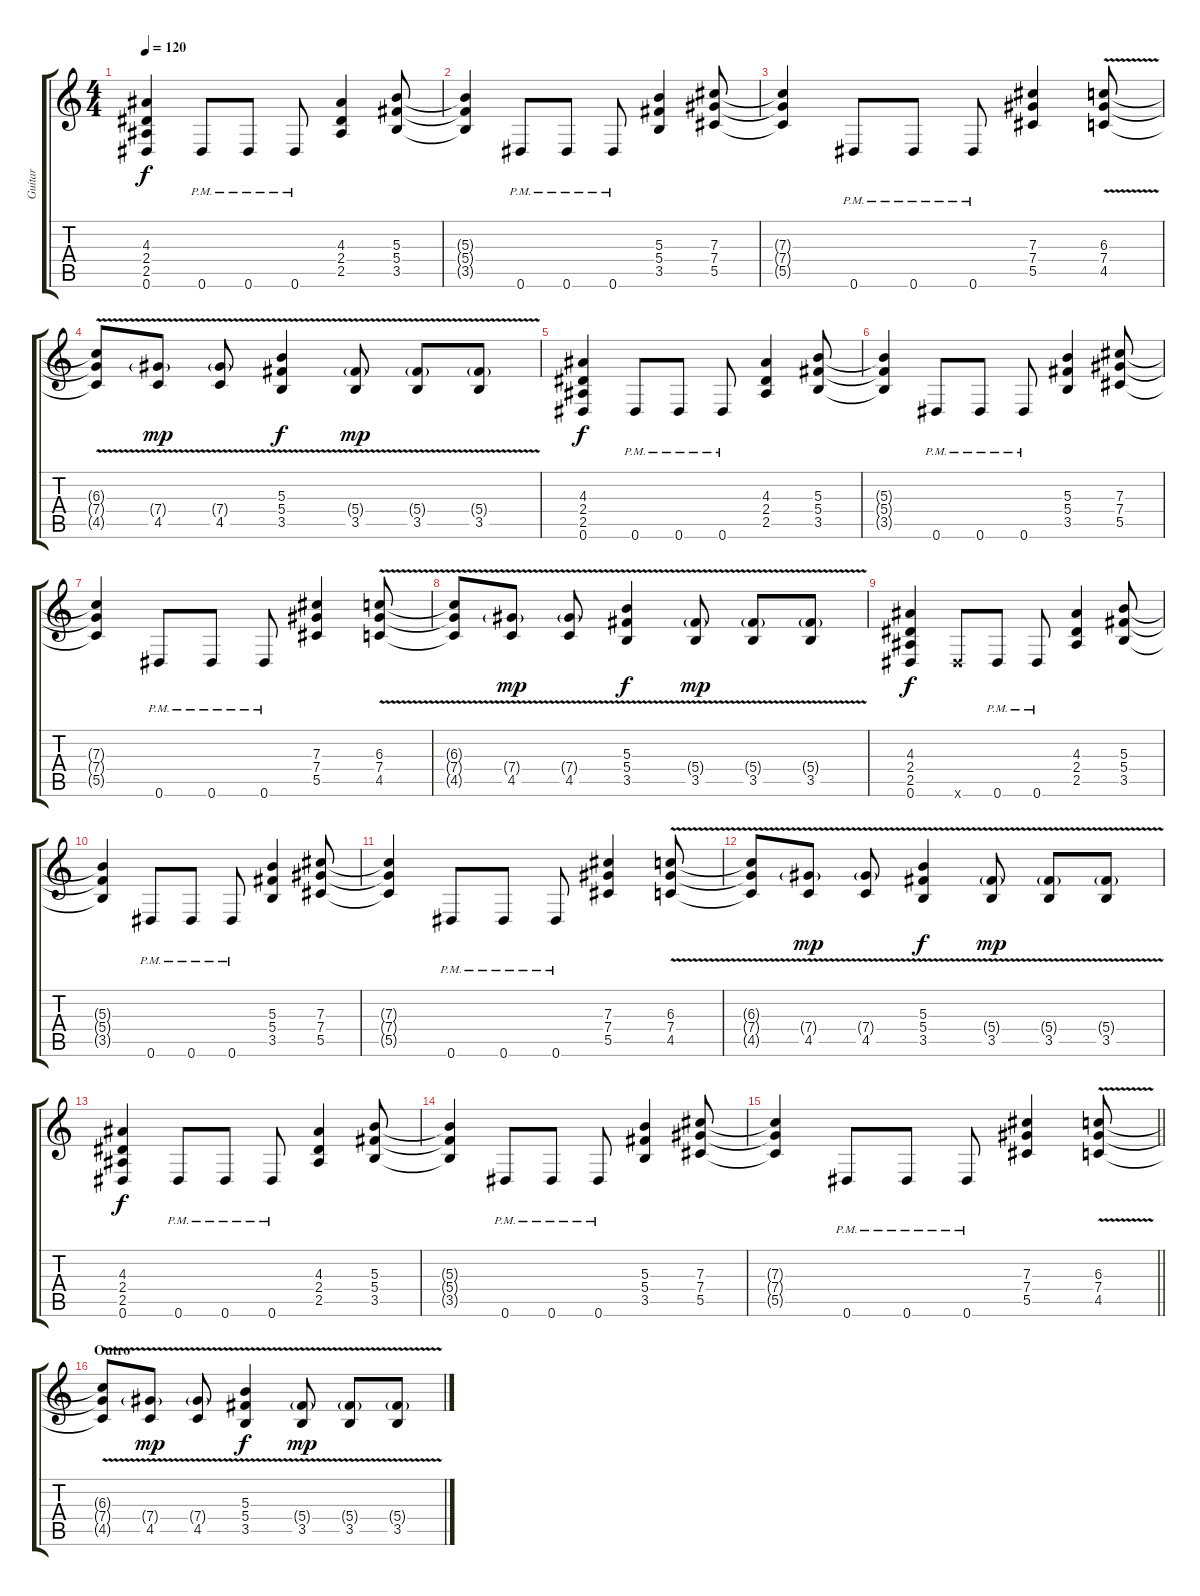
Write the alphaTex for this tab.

\track ("Guitar" "Guitar") {instrument overdrivenguitar}
\staff {score tabs}
\tuning (Eb4 Bb3 Gb3 Db3 Ab2 Eb2) {hide}
\ts (4 4)
\tempo 120
\clef g2
\ks c
(4.3 2.4 2.5 0.6).4{dy f volume 15} 0.6{pm}.8 0.6{pm}.8 0.6{pm}.8 (4.3 2.4 2.5).4 (5.3 5.4 3.5).8 |
(5.3{t} 5.4{t} 3.5{t}).4 0.6{pm}.8 0.6{pm}.8 0.6{pm}.8 (5.3 5.4 3.5).4 (7.3 7.4 5.5).8 |
(7.3{t} 7.4{t} 5.5{t}).4 0.6{pm}.8 0.6{pm}.8 0.6{pm}.8 (7.3 7.4 5.5).4 (6.3{v} 7.4 4.5).8 |
(6.3{t} 7.4{t} 4.5{t}).8 (7.4{v g} 4.5{v}).8{dy mp} (7.4{v g} 4.5{v}).8 (5.3{v} 5.4 3.5).4{dy f} (5.4{v g} 3.5{v}).8{dy mp} (5.4{v g} 3.5{v}).8 (5.4{v g} 3.5{v}).8 |
(4.3 2.4 2.5 0.6).4{dy f instrument overdrivenguitar} 0.6{pm}.8 0.6{pm}.8 0.6{pm}.8 (4.3 2.4 2.5).4 (5.3 5.4 3.5).8 |
(5.3{t} 5.4{t} 3.5{t}).4 0.6{pm}.8 0.6{pm}.8 0.6{pm}.8 (5.3 5.4 3.5).4 (7.3 7.4 5.5).8 |
(7.3{t} 7.4{t} 5.5{t}).4 0.6{pm}.8 0.6{pm}.8 0.6{pm}.8 (7.3 7.4 5.5).4 (6.3{v} 7.4 4.5).8 |
(6.3{t} 7.4{t} 4.5{t}).8 (7.4{v g} 4.5{v}).8{dy mp} (7.4{v g} 4.5{v}).8 (5.3{v} 5.4 3.5).4{dy f} (5.4{v g} 3.5{v}).8{dy mp} (5.4{v g} 3.5{v}).8 (5.4{v g} 3.5{v}).8 |
(4.3 2.4 2.5 0.6).4{dy f} 0.6{x}.8 0.6{pm}.8 0.6{pm}.8 (4.3 2.4 2.5).4 (5.3 5.4 3.5).8 |
(5.3{t} 5.4{t} 3.5{t}).4 0.6{pm}.8 0.6{pm}.8 0.6{pm}.8 (5.3 5.4 3.5).4 (7.3 7.4 5.5).8 |
(7.3{t} 7.4{t} 5.5{t}).4 0.6{pm}.8 0.6{pm}.8 0.6{pm}.8 (7.3 7.4 5.5).4 (6.3{v} 7.4 4.5).8 |
(6.3{t} 7.4{t} 4.5{t}).8 (7.4{v g} 4.5{v}).8{dy mp} (7.4{v g} 4.5{v}).8 (5.3{v} 5.4 3.5).4{dy f} (5.4{v g} 3.5{v}).8{dy mp} (5.4{v g} 3.5{v}).8 (5.4{v g} 3.5{v}).8 |
(4.3 2.4 2.5 0.6).4{dy f instrument overdrivenguitar} 0.6{pm}.8 0.6{pm}.8 0.6{pm}.8 (4.3 2.4 2.5).4 (5.3 5.4 3.5).8 |
(5.3{t} 5.4{t} 3.5{t}).4 0.6{pm}.8 0.6{pm}.8 0.6{pm}.8 (5.3 5.4 3.5).4 (7.3 7.4 5.5).8 |
\barLineRight lightlight
(7.3{t} 7.4{t} 5.5{t}).4 0.6{pm}.8 0.6{pm}.8 0.6{pm}.8 (7.3 7.4 5.5).4 (6.3{v} 7.4 4.5).8 |
\section ("" "Outro")
(6.3{t} 7.4{t} 4.5{t}).8 (7.4{v g} 4.5{v}).8{dy mp} (7.4{v g} 4.5{v}).8 (5.3{v} 5.4 3.5).4{dy f} (5.4{v g} 3.5{v}).8{dy mp} (5.4{v g} 3.5{v}).8 (5.4{v g} 3.5{v}).8
